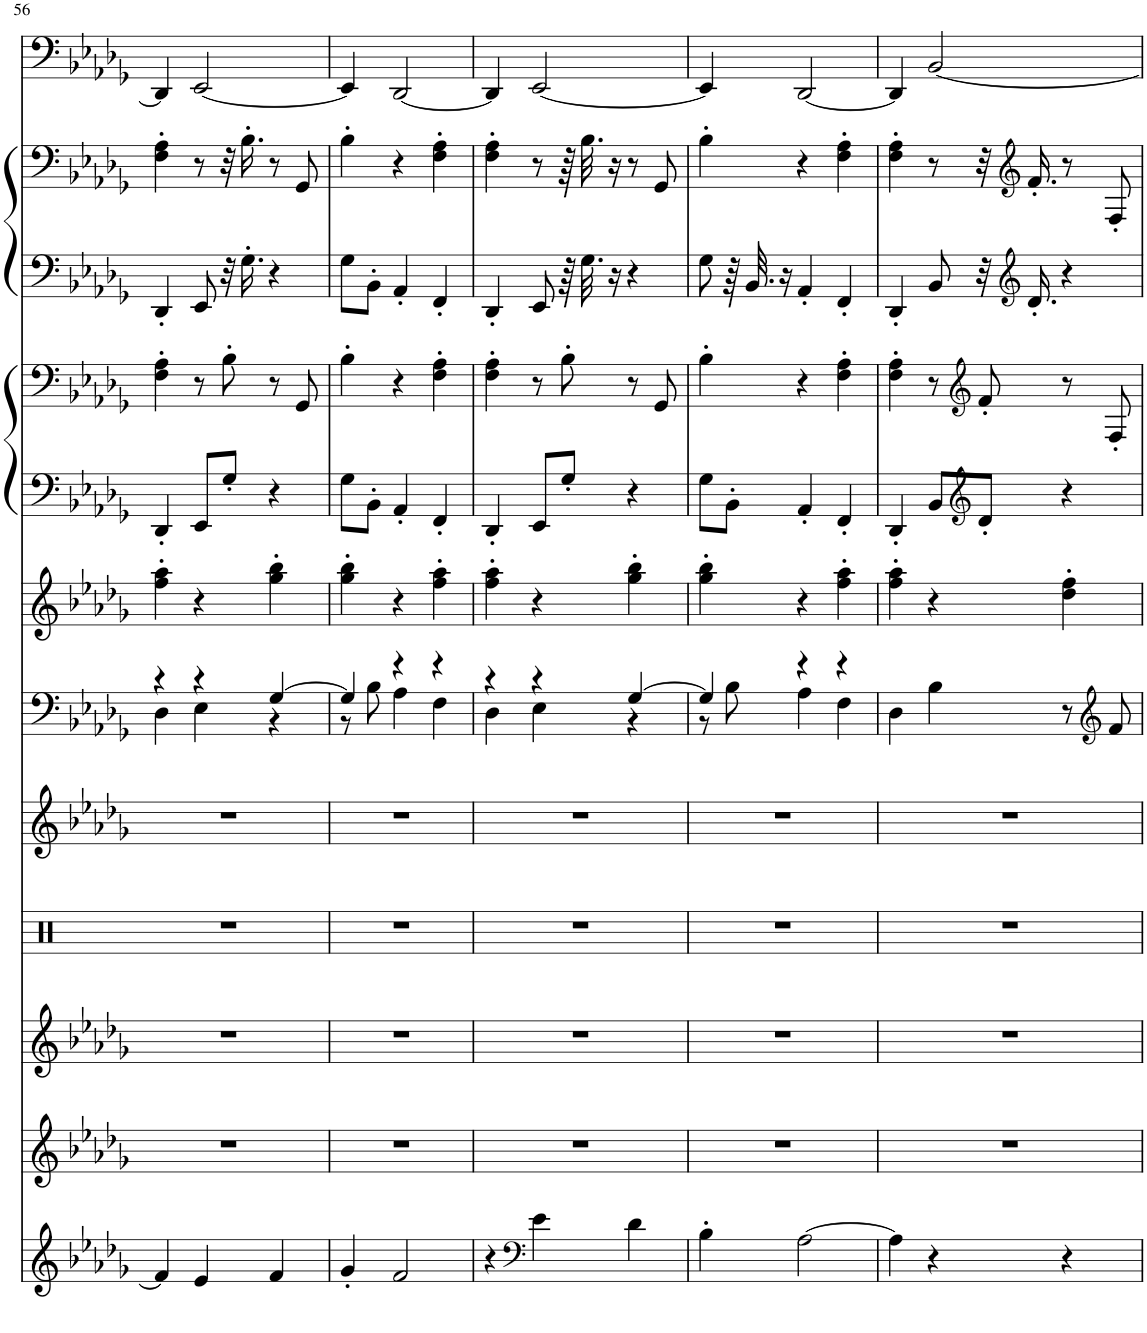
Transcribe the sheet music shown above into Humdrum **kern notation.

**kern	**kern	**kern	**kern	**kern	**kern	**kern	**kern	**kern	**kern	**kern	**kern
*part10	*part9	*part8	*part7	*part6	*part5	*part4	*part3	*part3	*part2	*part2	*part1
*staff12	*staff11	*staff10	*staff9	*staff8	*staff7	*staff6	*staff5	*staff4	*staff3	*staff2	*staff1
*I"Alto Sax, ru@euronet.nl	*I"Flute, Ron Uiterwijk	*I"Clarinet, Converted to XG	*I"Percussion	*I"Jazz Guitar	*I"E.Piano 2	*I"Clav.	*I"Harpsichord	*	*I"Harpsichord	*	*I"Fretless Bass
*I'A Sax	*I'Fl	*I'Cl	*	*	*I'E.Pno	*I'Clv	*I'Hpschd	*	*I'Hpschd	*	*
!!LO:PB:g=z
*clefG2	*clefG2	*clefG2	*clefX	*clefG2	*clefF4	*clefG2	*clefF4	*clefF4	*clefF4	*clefF4	*clefF4
*Trd5c9	*	*Trd1c2	*	*	*	*	*	*	*	*	*
*k[b-e-a-d-g-]	*k[b-e-a-d-g-]	*k[b-e-a-d-g-]	*k[]	*k[b-e-a-d-g-]	*k[b-e-a-d-g-]	*k[b-e-a-d-g-]	*k[b-e-a-d-g-]	*k[b-e-a-d-g-]	*k[b-e-a-d-g-]	*k[b-e-a-d-g-]	*k[b-e-a-d-g-]
*M3/4	*M3/4	*M3/4	*M3/4	*M3/4	*M3/4	*M3/4	*M3/4	*M3/4	*M3/4	*M3/4	*M3/4
=56	=56	=56	=56	=56	=56	=56	=56	=56	=56	=56	=56
*	*	*	*	*	*^	*	*	*	*	*	*
4f/]	2.r	2.r	2.r	2.r	4r	4D-\	4ff\' 4aa-\'	4DD-'/	4F\' 4A-\'	4DD-'/	4F\' 4A-\'	4DD-/]
4e-/	.	.	.	.	4r	4E-\	4r	8EE-/L	8r	8EE-/	8r	[2EE-/
.	.	.	.	.	.	.	.	8G-'/J	8B-'\	32r	32r	.
.	.	.	.	.	.	.	.	.	.	16.G-'\	16.B-'\	.
4f/	.	.	.	.	[4G-/	4r	4gg-\' 4bb-\'	4r	8r	4r	8r	.
.	.	.	.	.	.	.	.	.	8GG-/	.	8GG-/	.
=57	=57	=57	=57	=57	=57	=57	=57	=57	=57	=57	=57	=57
4g-'/	2.r	2.r	2.r	2.r	4G-/]	8r	4gg-\' 4bb-\'	8G-\L	4B-'\	8G-\L	4B-'\	4EE-/]
.	.	.	.	.	.	8B-\	.	8BB-'\J	.	8BB-'\J	.	.
2f/	.	.	.	.	4r	4A-\	4r	4AA-'/	4r	4AA-'/	4r	[2DD-/
.	.	.	.	.	4r	4F\	4ff\' 4aa-\'	4FF'/	4F\' 4A-\'	4FF'/	4F\' 4A-\'	.
=58	=58	=58	=58	=58	=58	=58	=58	=58	=58	=58	=58	=58
4r	2.r	2.r	2.r	2.r	4r	4D-\	4ff\' 4aa-\'	4DD-'/	4F\' 4A-\'	4DD-'/	4F\' 4A-\'	4DD-/]
*clefF4	*	*	*	*	*	*	*	*	*	*	*	*
4e-\	.	.	.	.	4r	4E-\	4r	8EE-/L	8r	8EE-/	8r	[2EE-/
.	.	.	.	.	.	.	.	8G-'/J	8B-'\	64r	64r	.
.	.	.	.	.	.	.	.	.	.	32.G-\	32.B-\	.
.	.	.	.	.	.	.	.	.	.	16r	16r	.
4d-\	.	.	.	.	[4G-/	4r	4gg-\' 4bb-\'	4r	8r	4r	8r	.
.	.	.	.	.	.	.	.	.	8GG-/	.	8GG-/	.
=59	=59	=59	=59	=59	=59	=59	=59	=59	=59	=59	=59	=59
4B-'\	2.r	2.r	2.r	2.r	4G-/]	8r	4gg-\' 4bb-\'	8G-\L	4B-'\	8G-\	4B-'\	4EE-/]
.	.	.	.	.	.	8B-\	.	8BB-'\J	.	64r	.	.
.	.	.	.	.	.	.	.	.	.	32.BB-/	.	.
.	.	.	.	.	.	.	.	.	.	16r	.	.
[2A-\	.	.	.	.	4r	4A-\	4r	4AA-'/	4r	4AA-'/	4r	[2DD-/
.	.	.	.	.	4r	4F\	4ff\' 4aa-\'	4FF'/	4F\' 4A-\'	4FF'/	4F\' 4A-\'	.
*	*	*	*	*	*v	*v	*	*	*	*	*	*
=60	=60	=60	=60	=60	=60	=60	=60	=60	=60	=60	=60
4A-\]	2.r	2.r	2.r	2.r	4D-\	4ff\' 4aa-\'	4DD-'/	4F\' 4A-\'	4DD-'/	4F\' 4A-\'	4DD-/]
4r	.	.	.	.	4B-\	4r	8BB-/L	8r	8BB-/	8r	[2BB-/
*	*	*	*	*	*	*	*clefG2	*clefG2	*	*	*
.	.	.	.	.	.	.	8d-'/J	8f'/	32r	32r	.
*	*	*	*	*	*	*	*	*	*clefG2	*clefG2	*
.	.	.	.	.	.	.	.	.	16.d-'/	16.f'/	.
4r	.	.	.	.	8r	4dd-\' 4ff\'	4r	8r	4r	8r	.
*	*	*	*	*	*clefG2	*	*	*	*	*	*
.	.	.	.	.	8f/	.	.	8F'/	.	8F'/	.
=	=	=	=	=	=	=	=	=	=	=	=
*-	*-	*-	*-	*-	*-	*-	*-	*-	*-	*-	*-
